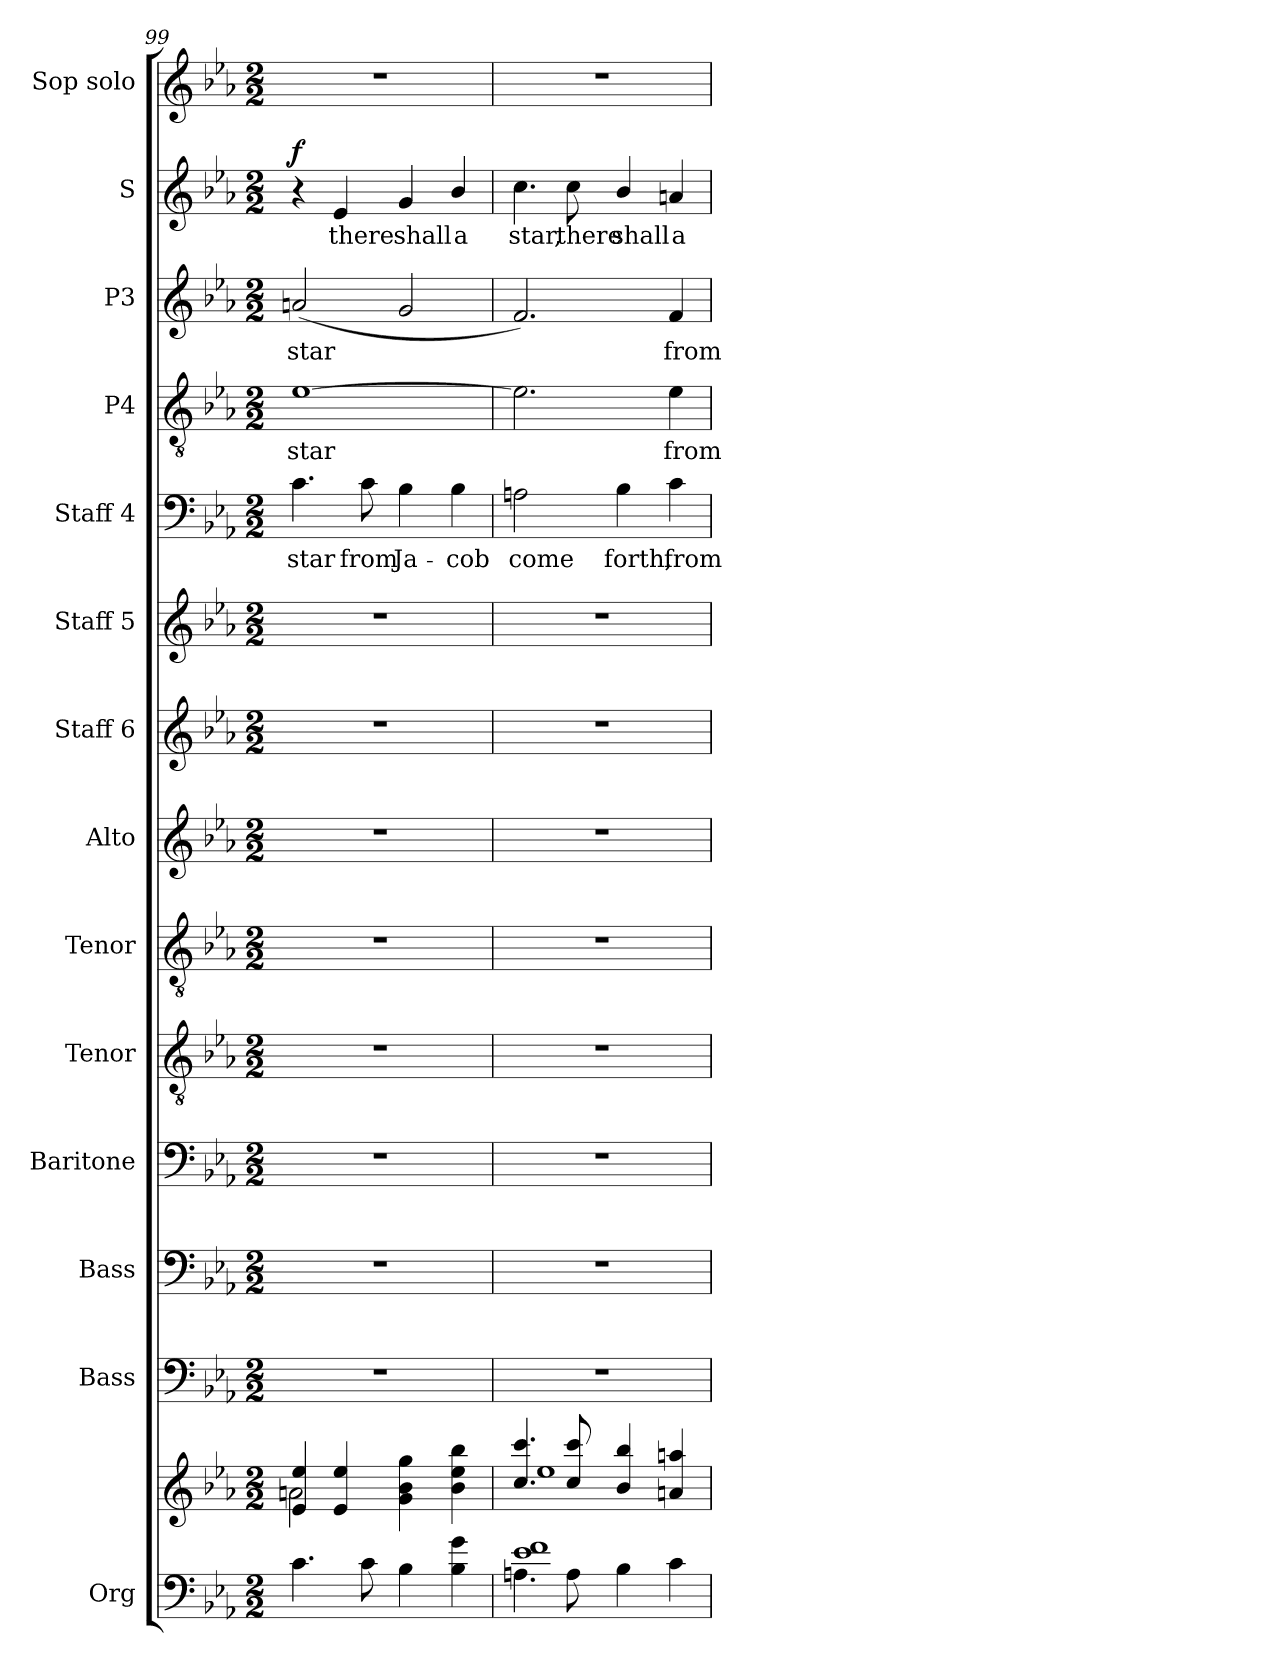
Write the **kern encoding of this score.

**kern	**kern	**kern	**kern	**kern	**kern	**kern	**kern	**kern	**kern	**kern	**text	**kern	**text	**kern	**text	**kern	**text	**dynam	**kern
*part14	*part14	*part13	*part12	*part11	*part10	*part9	*part8	*part7	*part6	*part5	*part5	*part4	*part4	*part3	*part3	*part2	*part2	*part2	*part1
*staff15	*staff14	*staff13	*staff12	*staff11	*staff10	*staff9	*staff8	*staff7	*staff6	*staff5	*staff5	*staff4	*staff4	*staff3	*staff3	*staff2	*staff2	*staff2	*staff1
*I"Org	*	*I"Bass	*I"Bass	*I"Baritone	*I"Tenor	*I"Tenor	*I"Alto	*I"Staff 6	*I"Staff 5	*I"Staff 4	*	*I"P4	*	*I"P3	*	*I"S	*	*	*I"Sop solo
*I'Org.	*	*I'B.	*I'B.	*I'Bar.	*I'T.	*I'T.	*I'A.	*I'Sta. 6	*I'Sta. 5	*I'Sta. 4	*	*	*	*	*	*	*	*	*I'S.
!!LO:PB:g=z
*clefF4	*clefG2	*clefF4	*clefF4	*clefF4	*clefGv2	*clefGv2	*clefG2	*clefG2	*clefG2	*clefF4	*	*clefGv2	*	*clefG2	*	*clefG2	*	*	*clefG2
*	*	*	*	*	*ITrd7c12	*ITrd7c12	*	*	*	*	*	*	*	*	*	*	*	*	*
*k[b-e-a-]	*k[b-e-a-]	*k[b-e-a-]	*k[b-e-a-]	*k[b-e-a-]	*k[b-e-a-]	*k[b-e-a-]	*k[b-e-a-]	*k[b-e-a-]	*k[b-e-a-]	*k[b-e-a-]	*	*k[b-e-a-]	*	*k[b-e-a-]	*	*k[b-e-a-]	*	*	*k[b-e-a-]
*E-:	*E-:	*E-:	*E-:	*E-:	*E-:	*E-:	*E-:	*E-:	*E-:	*E-:	*	*E-:	*	*E-:	*	*E-:	*	*	*E-:
*M2/2	*M2/2	*M2/2	*M2/2	*M2/2	*M2/2	*M2/2	*M2/2	*M2/2	*M2/2	*M2/2	*	*M2/2	*	*M2/2	*	*M2/2	*	*	*M2/2
=99	=99	=99	=99	=99	=99	=99	=99	=99	=99	=99	=99	=99	=99	=99	=99	=99	=99	=99	=99
*	*^	*	*	*	*	*	*	*	*	*	*	*	*	*	*	*	*	*	*
!	!	!	!	!	!	!	!	!	!	!	!	!LO:LY:b:color=#000000	!	!	!	!	!	!	!	!
!	!	!	!	!	!	!	!	!	!	!	!	!	!	!LO:LY:b:color=#000000	!	!	!	!	!	!
!	!	!	!	!	!	!	!	!	!	!	!	!	!	!	!	!LO:LY:b:color=#000000	!	!	!	!
4.ci\	4e-i/ 4ee-i	2ani\	1r	1r	1r	1r	1r	1r	1r	1r	4.ci\	star	[1e-i	star	(2ani/	star	4r	.	f	1r
!	!	!	!	!	!	!	!	!	!	!	!	!	!	!	!	!	!	!LO:LY:b:color=#000000	!	!
.	4e-i/ 4ee-i	.	.	.	.	.	.	.	.	.	.	.	.	.	.	.	4e-i/	there	.	.
!	!	!	!	!	!	!	!	!	!	!	!	!LO:LY:b:color=#000000	!	!	!	!	!	!	!	!
8ci\	.	.	.	.	.	.	.	.	.	.	8ci\	from	.	.	.	.	.	.	.	.
!	!	!	!	!	!	!	!	!	!	!	!	!LO:LY:b:color=#000000	!	!	!	!	!	!	!	!
!	!	!	!	!	!	!	!	!	!	!	!	!	!	!	!	!	!	!LO:LY:b:color=#000000	!	!
4B-i\	4gi\ 4b-i 4ggi	2ryy	.	.	.	.	.	.	.	.	4B-i\	Ja-	.	.	2gi/	.	4gi/	shall	.	.
!	!	!	!	!	!	!	!	!	!	!	!	!LO:LY:b:color=#000000	!	!	!	!	!	!	!	!
!	!	!	!	!	!	!	!	!	!	!	!	!	!	!	!	!	!	!LO:LY:b:color=#000000	!	!
4B-i\ 4gi	4b-i\ 4ee-i 4bb-i	.	.	.	.	.	.	.	.	.	4B-i\	-cob	.	.	.	.	4b-i/	a	.	.
=100	=100	=100	=100	=100	=100	=100	=100	=100	=100	=100	=100	=100	=100	=100	=100	=100	=100	=100	=100	=100
*^	*	*	*	*	*	*	*	*	*	*	*	*	*	*	*	*	*	*	*	*
!	!	!	!	!	!	!	!	!	!	!	!	!	!LO:LY:b:color=#000000	!	!	!	!	!	!	!	!
!	!	!	!	!	!	!	!	!	!	!	!	!	!	!	!	!	!	!	!LO:LY:b:color=#000000	!	!
1e-i 1fi	4.Ani\	4.cci/ 4.ccci	1ee-i	1r	1r	1r	1r	1r	1r	1r	1r	2Ani\	come	2.e-i\]	.	2.fi/)	.	4.cci\	star,	.	1r
!	!	!	!	!	!	!	!	!	!	!	!	!	!	!	!	!	!	!	!LO:LY:b:color=#000000	!	!
.	8Ai\	8cci/ 8ccci	.	.	.	.	.	.	.	.	.	.	.	.	.	.	.	8cci\	there	.	.
!	!	!	!	!	!	!	!	!	!	!	!	!	!LO:LY:b:color=#000000	!	!	!	!	!	!	!	!
!	!	!	!	!	!	!	!	!	!	!	!	!	!	!	!	!	!	!	!LO:LY:b:color=#000000	!	!
.	4B-i\	4b-i/ 4bb-i	.	.	.	.	.	.	.	.	.	4B-i\	forth,	.	.	.	.	4b-i/	shall	.	.
!	!	!	!	!	!	!	!	!	!	!	!	!	!LO:LY:b:color=#000000	!	!	!	!	!	!	!	!
!	!	!	!	!	!	!	!	!	!	!	!	!	!	!	!LO:LY:b:color=#000000	!	!	!	!	!	!
!	!	!	!	!	!	!	!	!	!	!	!	!	!	!	!	!	!LO:LY:b:color=#000000	!	!	!	!
!	!	!	!	!	!	!	!	!	!	!	!	!	!	!	!	!	!	!	!LO:LY:b:color=#000000	!	!
.	4ci\	4ani/ 4aani	.	.	.	.	.	.	.	.	.	4ci\	from	4e-i\	from	4fi/	from	4ani/	a	.	.
*v	*v	*	*	*	*	*	*	*	*	*	*	*	*	*	*	*	*	*	*	*	*
*	*v	*v	*	*	*	*	*	*	*	*	*	*	*	*	*	*	*	*	*	*
=	=	=	=	=	=	=	=	=	=	=	=	=	=	=	=	=	=	=	=
*-	*-	*-	*-	*-	*-	*-	*-	*-	*-	*-	*-	*-	*-	*-	*-	*-	*-	*-	*-
